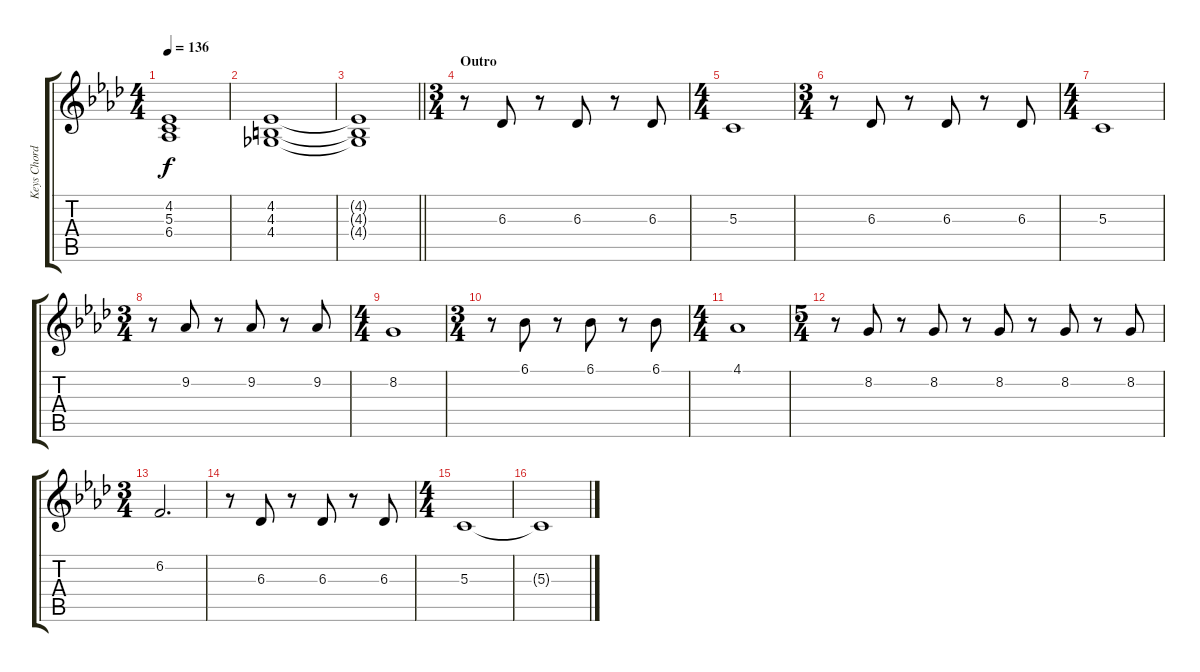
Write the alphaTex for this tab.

\track ("Keys Chords" "Keys Chord") {instrument stringensemble1}
\staff {score tabs}
\tuning (E4 B3 G3 D3 A2 E2) {hide}
\ts (4 4)
\tempo 136
\clef g2
\ks ab
(4.2{t} 5.3{t} 6.4{t}).1{dy f} |
(4.2 4.3 4.4).1 |
\barLineRight lightlight
(4.2{t} 4.3{t} 4.4{t}).1 |
\ts (3 4)
\section ("" "Outro")
r.8 6.3.8 r.8 6.3.8 r.8 6.3.8 |
\ts (4 4)
5.3.1 |
\ts (3 4)
r.8 6.3.8 r.8 6.3.8 r.8 6.3.8 |
\ts (4 4)
5.3.1 |
\ts (3 4)
r.8 9.2.8 r.8 9.2.8 r.8 9.2.8 |
\ts (4 4)
8.2.1 |
\ts (3 4)
r.8 6.1.8 r.8 6.1.8 r.8 6.1.8 |
\ts (4 4)
4.1.1 |
\ts (5 4)
r.8 8.2.8 r.8 8.2.8 r.8 8.2.8 r.8 8.2.8 r.8 8.2.8 |
\ts (3 4)
6.2.2{d} |
r.8 6.3.8 r.8 6.3.8 r.8 6.3.8 |
\ts (4 4)
5.3.1 |
5.3{t}.1
